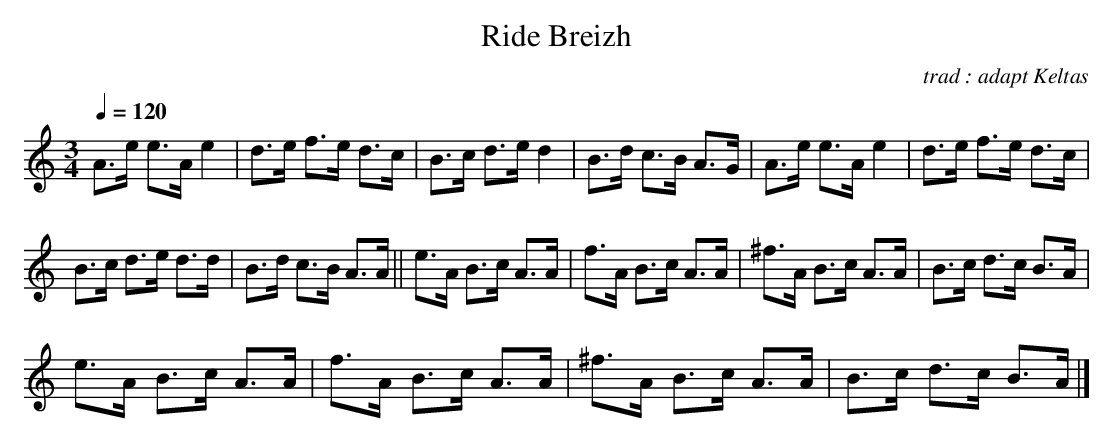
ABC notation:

X:1     %Music
T:Ride Breizh     %Tune name
C:trad : adapt Keltas     %Tune composer
Q:1/4=120     %Tempo
V:1     %
     %!STAVE 0 '' @
     %!INSTR 'Piano 1' 0 0 @
M:3/4     %Meter
L:1/8     %
K:Am
A3/2e/ e3/2A/ e2 |d3/2e/ f3/2e/ d3/2c/ |B3/2c/ d3/2e/ d2 |B3/2d/ c3/2B/ A3/2G/ |A3/2e/ e3/2A/ e2 |d3/2e/ f3/2e/ d3/2c/ |
B3/2c/ d3/2e/ d3/2d/ |B3/2d/ c3/2B/ A3/2A/ ||e3/2A/ B3/2c/ A3/2A/ |f3/2A/ B3/2c/ A3/2A/ |^f3/2A/ B3/2c/ A3/2A/ |B3/2c/ d3/2c/ B3/2A/ |
e3/2A/ B3/2c/ A3/2A/ |f3/2A/ B3/2c/ A3/2A/ |^f3/2A/ B3/2c/ A3/2A/ |B3/2c/ d3/2c/ B3/2A/ |]
     %End of file
